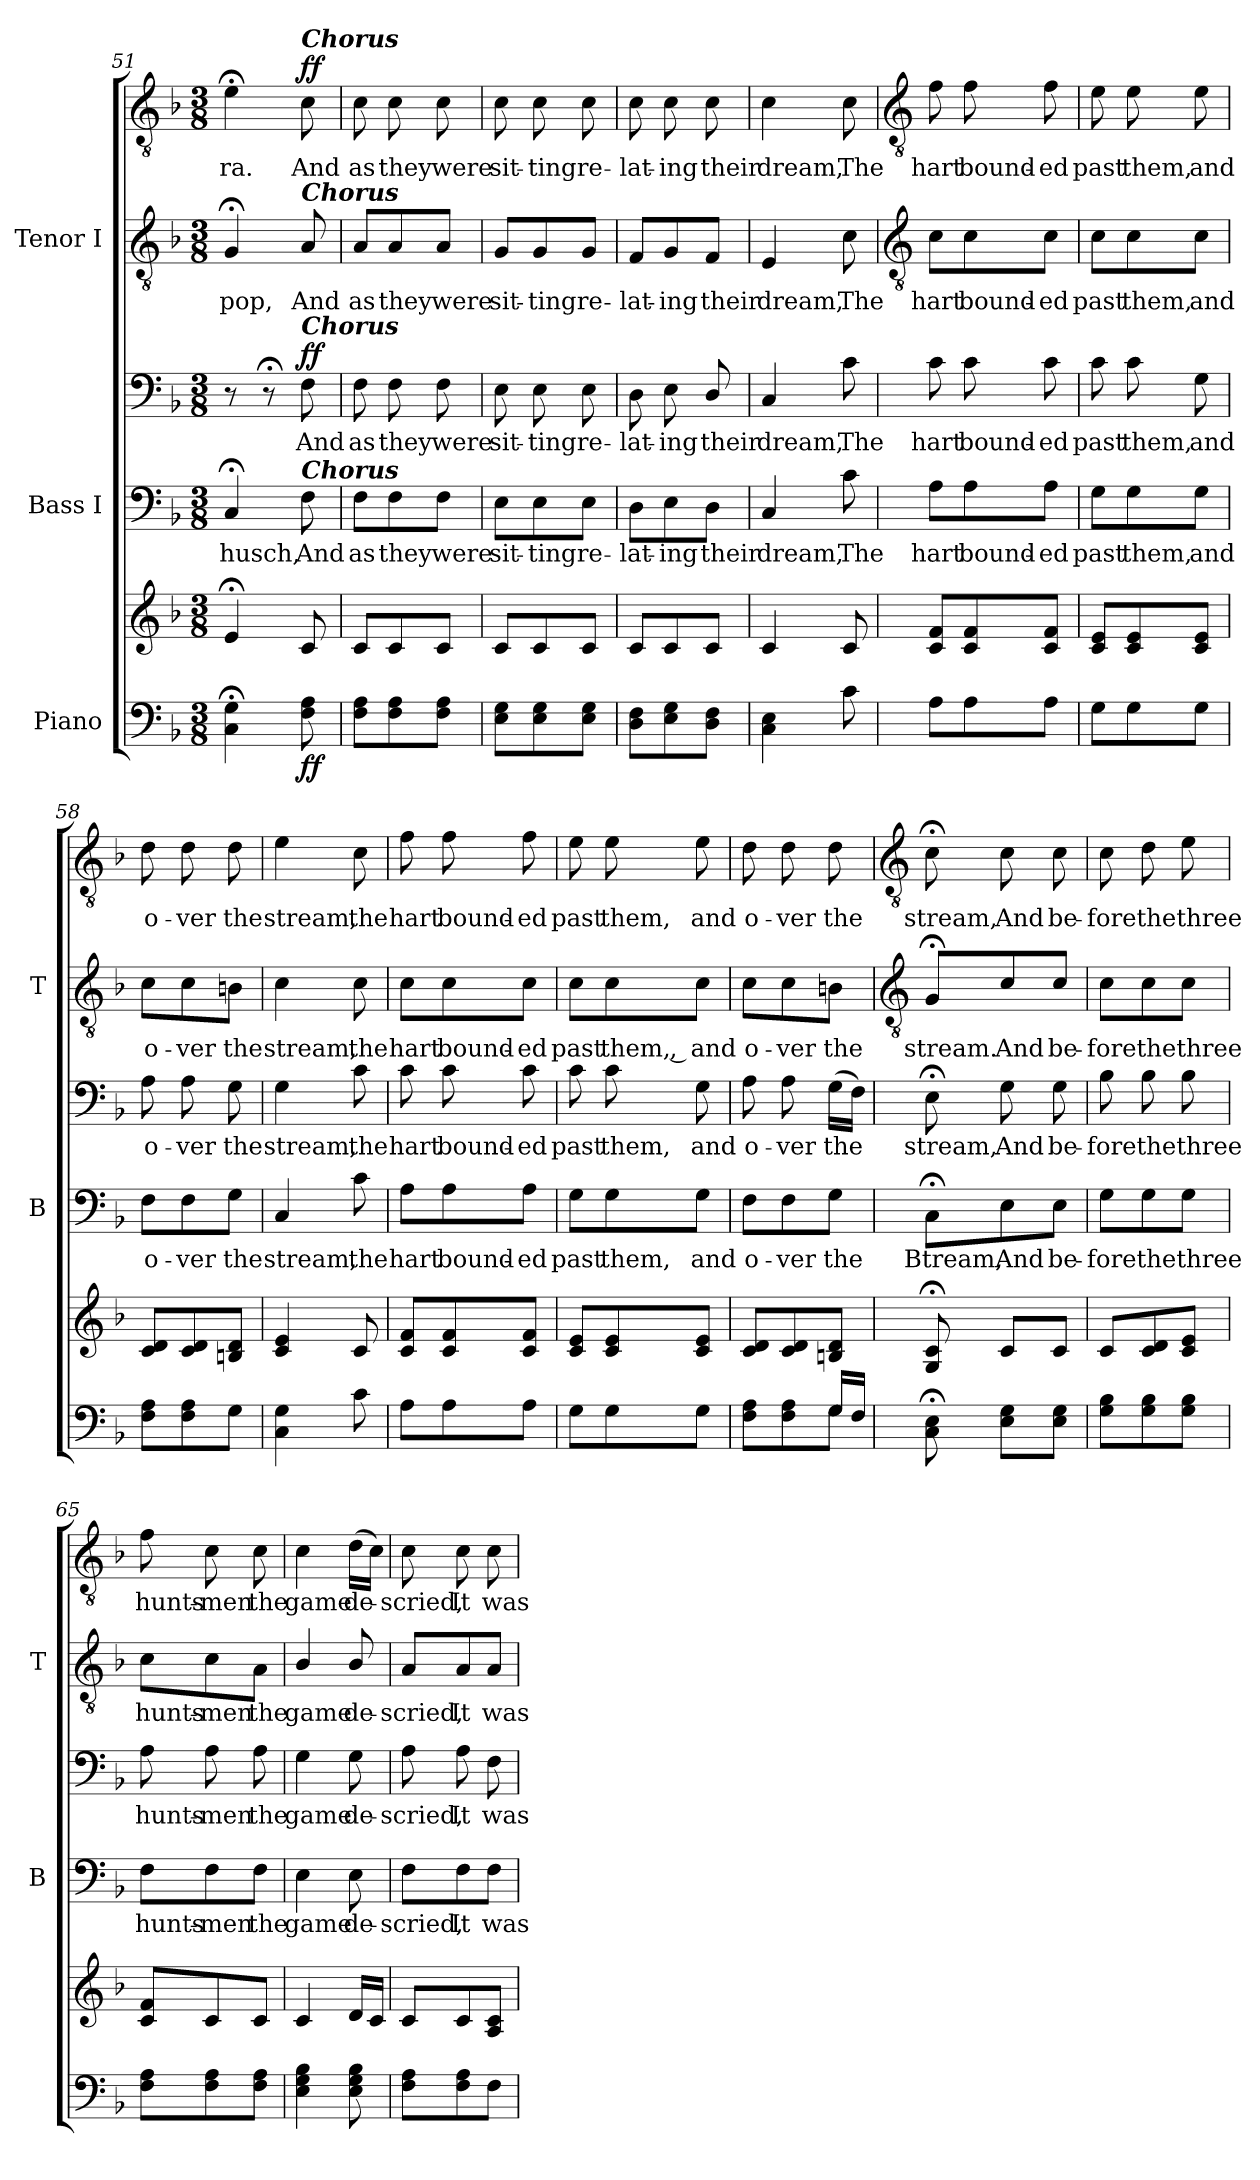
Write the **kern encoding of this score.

**kern	**kern	**dynam	**kern	**text	**kern	**text	**dynam	**kern	**text	**kern	**text	**dynam
*part3	*part3	*part3	*part2	*part2	*part2	*part2	*part2	*part1	*part1	*part1	*part1	*part1
*staff6	*staff5	*staff5/6	*staff4	*staff4	*staff3	*staff3	*staff3/4	*staff2	*staff2	*staff1	*staff1	*staff1/2
*I"Piano	*	*	*I"Bass I	*	*	*	*	*I"Tenor I	*	*	*	*
*	*	*	*I'B	*	*	*	*	*I'T	*	*	*	*
*clefF4	*clefG2	*	*clefF4	*	*clefF4	*	*	*clefGv2	*	*clefGv2	*	*
*k[b-]	*k[b-]	*	*k[b-]	*	*k[b-]	*	*	*k[b-]	*	*k[b-]	*	*
*F:	*F:	*	*F:	*	*F:	*	*	*F:	*	*F:	*	*
*M3/8	*M3/8	*	*M3/8	*	*M3/8	*	*	*M3/8	*	*M3/8	*	*
=51	=51	=51	=51	=51	=51	=51	=51	=51	=51	=51	=51	=51
!	!	!	!	!LO:LY:b	!	!	!	!	!LO:LY:b	!	!LO:LY:b	!
4C; 4G;	4e;<	.	4C;<	husch,	8r	.	.	4G;<	pop,	4e;<	ra.	.
.	.	.	.	.	8r;<	.	.	.	.	.	.	.
!	!	!	!	!	!	!	!	!	!	!LO:TX:a:Bi:t=Chorus	!	!
!	!	!	!	!	!	!	!	!LO:TX:a:Bi:t=Chorus	!	!	!	!
!	!	!	!	!	!LO:TX:a:Bi:t=Chorus	!	!	!	!	!	!	!
!	!	!	!LO:TX:a:Bi:t=Chorus	!	!	!	!	!	!	!	!	!
!	!	!LO:DY:b=2	!	!LO:LY:b	!	!LO:LY:b	!	!	!LO:LY:b	!	!LO:LY:b	!
!	!	!LO:DY:n=1:b	!	!	!	!	!LO:DY:b=2	!	!	!	!	!
!	!	!	!	!	!	!	!LO:DY:n=1:b	!	!	!	!	!LO:DY:b=2
!	!	!	!	!	!	!	!	!	!	!	!	!LO:DY:n=1:b
8F 8A	8c	f f	8F	And	8F	And	f f	8A	And	8c	And	f f
=52	=52	=52	=52	=52	=52	=52	=52	=52	=52	=52	=52	=52
!	!	!	!	!LO:LY:b	!	!LO:LY:b	!	!	!LO:LY:b	!	!LO:LY:b	!
8F 8AL	8cL	.	8F\L	as	8F	as	.	8A/L	as	8c	as	.
!	!	!	!	!LO:LY:b	!	!LO:LY:b	!	!	!LO:LY:b	!	!LO:LY:b	!
8F 8A	8c	.	8F\	they	8F	they	.	8A/	they	8c	they	.
!	!	!	!	!LO:LY:b	!	!LO:LY:b	!	!	!LO:LY:b	!	!LO:LY:b	!
8F 8AJ	8cJ	.	8F\J	were	8F	were	.	8A/J	were	8c	were	.
=53	=53	=53	=53	=53	=53	=53	=53	=53	=53	=53	=53	=53
!	!	!	!	!LO:LY:b	!	!LO:LY:b	!	!	!LO:LY:b	!	!LO:LY:b	!
8E 8GL	8cL	.	8E\L	-sit-	8E	sit-	.	8G/L	-sit-	8c	sit-	.
!	!	!	!	!LO:LY:b	!	!LO:LY:b	!	!	!LO:LY:b	!	!LO:LY:b	!
8E 8G	8c	.	8E\	-ting	8E	-ting	.	8G/	-ting	8c	-ting	.
!	!	!	!	!LO:LY:b	!	!LO:LY:b	!	!	!LO:LY:b	!	!LO:LY:b	!
8E 8GJ	8cJ	.	8E\J	re-	8E	re-	.	8G/J	re-	8c	re-	.
=54	=54	=54	=54	=54	=54	=54	=54	=54	=54	=54	=54	=54
!	!	!	!	!LO:LY:b	!	!LO:LY:b	!	!	!LO:LY:b	!	!LO:LY:b	!
8D 8FL	8cL	.	8D\L	lat-	8D	-lat-	.	8F/L	lat-	8c	-lat-	.
!	!	!	!	!LO:LY:b	!	!LO:LY:b	!	!	!LO:LY:b	!	!LO:LY:b	!
8E 8G	8c	.	8E\	-ing	8E	-ing	.	8G/	-ing	8c	-ing	.
!	!	!	!	!LO:LY:b	!	!LO:LY:b	!	!	!LO:LY:b	!	!LO:LY:b	!
8D 8FJ	8cJ	.	8D\J	their	8D/	their	.	8F/J	their	8c	their	.
=55	=55	=55	=55	=55	=55	=55	=55	=55	=55	=55	=55	=55
!	!	!	!	!LO:LY:b	!	!LO:LY:b	!	!	!LO:LY:b	!	!LO:LY:b	!
4C 4E	4c	.	4C	dream,	4C	dream,	.	4E	dream,	4c	dream,	.
!	!	!	!	!LO:LY:b	!	!LO:LY:b	!	!	!LO:LY:b	!	!LO:LY:b	!
8c	8c	.	8c	The	8c	The	.	8c	The	8c	The	.
!!LO:LB:g=z
=56	=56	=56	=56	=56	=56	=56	=56	=56	=56	=56	=56	=56
*	*	*	*	*	*	*	*	*clefGv2	*	*clefGv2	*	*
*^	*	*	*	*	*	*	*	*	*	*	*	*
!	!	!	!	!	!LO:LY:b	!	!LO:LY:b	!	!	!LO:LY:b	!	!LO:LY:b	!
8AL	4ryy	8c 8fL	.	8A\L	hart	8c	hart	.	8c\L	hart	8f	hart	.
!	!	!	!	!	!LO:LY:b	!	!LO:LY:b	!	!	!LO:LY:b	!	!LO:LY:b	!
8A	.	8c 8f	.	8A\	bound-	8c	bound-	.	8c\	bound-	8f	bound-	.
!	!	!	!	!	!LO:LY:b	!	!LO:LY:b	!	!	!LO:LY:b	!	!LO:LY:b	!
8AJ	8ryy	8c 8fJ	.	8A\J	-ed	8c	-ed	.	8c\J	-ed	8f	-ed	.
=57	=57	=57	=57	=57	=57	=57	=57	=57	=57	=57	=57	=57	=57
!	!	!	!	!	!LO:LY:b	!	!LO:LY:b	!	!	!LO:LY:b	!	!LO:LY:b	!
8GL	4ryy	8c 8eL	.	8G\L	past	8c	past	.	8c\L	past	8e	past	.
!	!	!	!	!	!LO:LY:b	!	!LO:LY:b	!	!	!LO:LY:b	!	!LO:LY:b	!
8G	.	8c 8e	.	8G\	them,	8c	them,	.	8c\	them,	8e	them,	.
!	!	!	!	!	!LO:LY:b	!	!LO:LY:b	!	!	!LO:LY:b	!	!LO:LY:b	!
8GJ	8ryy	8c 8eJ	.	8G\J	and	8G	and	.	8c\J	and	8e	and	.
=58	=58	=58	=58	=58	=58	=58	=58	=58	=58	=58	=58	=58	=58
!	!	!	!	!	!LO:LY:b	!	!LO:LY:b	!	!	!LO:LY:b	!	!LO:LY:b	!
8F\ 8A\L	4ryy	8c 8dL	.	8F\L	o-	8A	o-	.	8c\L	o-	8d	o-	.
!	!	!	!	!	!LO:LY:b	!	!LO:LY:b	!	!	!LO:LY:b	!	!LO:LY:b	!
8F\ 8A\	.	8c 8d	.	8F\	-ver	8A	-ver	.	8c\	-ver	8d	-ver	.
!	!	!	!	!	!LO:LY:b	!	!LO:LY:b	!	!	!LO:LY:b	!	!LO:LY:b	!
8G\J	8ryy	8Bn 8dJ	.	8G\J	the	8G	the	.	8Bn\J	the	8d	the	.
=59	=59	=59	=59	=59	=59	=59	=59	=59	=59	=59	=59	=59	=59
!	!	!	!	!	!LO:LY:b	!	!LO:LY:b	!	!	!LO:LY:b	!	!LO:LY:b	!
4C\ 4G\	4ryy	4c 4e	.	4C	stream,	4G	stream,	.	4c	stream,	4e	stream,	.
!	!	!	!	!	!LO:LY:b	!	!LO:LY:b	!	!	!LO:LY:b	!	!LO:LY:b	!
8c\	8ryy	8c	.	8c	the	8c	the	.	8c	the	8c	the	.
=60	=60	=60	=60	=60	=60	=60	=60	=60	=60	=60	=60	=60	=60
!	!	!	!	!	!LO:LY:b	!	!LO:LY:b	!	!	!LO:LY:b	!	!LO:LY:b	!
8A\L	4ryy	8c 8fL	.	8A\L	hart	8c	hart	.	8c\L	hart	8f	hart	.
!	!	!	!	!	!LO:LY:b	!	!LO:LY:b	!	!	!LO:LY:b	!	!LO:LY:b	!
8A\	.	8c 8f	.	8A\	bound-	8c	bound-	.	8c\	bound-	8f	bound-	.
!	!	!	!	!	!LO:LY:b	!	!LO:LY:b	!	!	!LO:LY:b	!	!LO:LY:b	!
8A\J	8ryy	8c 8fJ	.	8A\J	-ed	8c	-ed	.	8c\J	-ed	8f	-ed	.
=61	=61	=61	=61	=61	=61	=61	=61	=61	=61	=61	=61	=61	=61
!	!	!	!	!	!LO:LY:b	!	!LO:LY:b	!	!	!LO:LY:b	!	!LO:LY:b	!
8G\L	4ryy	8c 8eL	.	8G\L	past	8c	past	.	8c\L	past	8e	past	.
!	!	!	!	!	!LO:LY:b	!	!LO:LY:b	!	!	!LO:LY:b	!	!LO:LY:b	!
8G\	.	8c 8e	.	8G\	them,	8c	them,	.	8c\	them, ,	8e	them,	.
!	!	!	!	!	!LO:LY:b	!	!LO:LY:b	!	!	!LO:LY:b	!	!LO:LY:b	!
8G\J	8ryy	8c 8eJ	.	8G\J	and	8G	and	.	8c\J	and	8e	and	.
=62	=62	=62	=62	=62	=62	=62	=62	=62	=62	=62	=62	=62	=62
!	!	!	!	!	!LO:LY:b	!	!LO:LY:b	!	!	!LO:LY:b	!	!LO:LY:b	!
4ryy	8F\ 8A\L	8c 8dL	.	8F\L	o-	8A	o-	.	8c\L	o-	8d	o-	.
!	!	!	!	!	!LO:LY:b	!	!LO:LY:b	!	!	!LO:LY:b	!	!LO:LY:b	!
.	8F\ 8A\	8c 8d	.	8F\	-ver	8A	-ver	.	8c\	-ver	8d	-ver	.
!	!	!	!	!	!LO:LY:b	!	!LO:LY:b	!	!	!LO:LY:b	!	!LO:LY:b	!
16G/LL	8G\J	8Bn 8dJ	.	8G\J	the	(>16GLL	the	.	8Bn\J	the	8d	the	.
16F/JJ	.	.	.	.	.	16FJJ)	.	.	.	.	.	.	.
*v	*v	*	*	*	*	*	*	*	*	*	*	*	*
!!LO:LB:g=z
=63	=63	=63	=63	=63	=63	=63	=63	=63	=63	=63	=63	=63
*	*	*	*	*	*	*	*	*clefGv2	*	*clefGv2	*	*
!	!	!	!	!LO:LY:b	!	!LO:LY:b	!	!	!LO:LY:b	!	!LO:LY:b	!
8C\; 8E\;	8G;< 8c;<	.	8C;<\L	-Btream,	8E;<	stream,	.	8G;</L	-stream.	8c;<	stream,	.
!	!	!	!	!LO:LY:b	!	!LO:LY:b	!	!	!LO:LY:b	!	!LO:LY:b	!
8E\ 8G\L	8cL	.	8E\	And	8G	And	.	8c/	And	8c	And	.
!	!	!	!	!LO:LY:b	!	!LO:LY:b	!	!	!LO:LY:b	!	!LO:LY:b	!
8E\ 8G\J	8cJ	.	8E\J	be-	8G	be-	.	8c/J	be-	8c	be-	.
=64	=64	=64	=64	=64	=64	=64	=64	=64	=64	=64	=64	=64
!	!	!	!	!LO:LY:b	!	!LO:LY:b	!	!	!LO:LY:b	!	!LO:LY:b	!
8G 8B-L	8cL	.	8G\L	fore	8B-	-fore	.	8c\L	fore	8c	-fore	.
!	!	!	!	!LO:LY:b	!	!LO:LY:b	!	!	!LO:LY:b	!	!LO:LY:b	!
8G 8B-	8c 8d	.	8G\	the	8B-	the	.	8c\	the	8d	the	.
!	!	!	!	!LO:LY:b	!	!LO:LY:b	!	!	!LO:LY:b	!	!LO:LY:b	!
8G 8B-J	8c 8eJ	.	8G\J	three	8B-	three	.	8c\J	three	8e	three	.
=65	=65	=65	=65	=65	=65	=65	=65	=65	=65	=65	=65	=65
!	!	!	!	!LO:LY:b	!	!LO:LY:b	!	!	!LO:LY:b	!	!LO:LY:b	!
8F 8AL	8c 8fL	.	8F\L	hunts-	8A	hunts-	.	8c\L	hunts-	8f	hunts-	.
!	!	!	!	!LO:LY:b	!	!LO:LY:b	!	!	!LO:LY:b	!	!LO:LY:b	!
8F 8A	8c	.	8F\	-men	8A	-men	.	8c\	-men	8c	-men	.
!	!	!	!	!LO:LY:b	!	!LO:LY:b	!	!	!LO:LY:b	!	!LO:LY:b	!
8F 8AJ	8cJ	.	8F\J	the	8A	the	.	8A\J	the	8c	the	.
=66	=66	=66	=66	=66	=66	=66	=66	=66	=66	=66	=66	=66
!	!	!	!	!LO:LY:b	!	!LO:LY:b	!	!	!LO:LY:b	!	!LO:LY:b	!
4E 4G 4B-	4c	.	4E	-game	4G	game	.	4B-/	game	4c	game	.
!	!	!	!	!LO:LY:b	!	!LO:LY:b	!	!	!LO:LY:b	!	!LO:LY:b	!
8E 8G 8B-	16dLL	.	8E	de-	8G	de-	.	8B-/	de-	(>16dLL	de-	.
.	16cJJ	.	.	.	.	.	.	.	.	16cJJ)	.	.
=67	=67	=67	=67	=67	=67	=67	=67	=67	=67	=67	=67	=67
!	!	!	!	!LO:LY:b	!	!LO:LY:b	!	!	!LO:LY:b	!	!LO:LY:b	!
8F 8AL	8cL	.	8F\L	scried,	8A	-scried,	.	8A/L	scried,	8c	-scried,	.
!	!	!	!	!LO:LY:b	!	!LO:LY:b	!	!	!LO:LY:b	!	!LO:LY:b	!
8F 8A	8c	.	8F\	It	8A	It	.	8A/	It	8c	It	.
!	!	!	!	!LO:LY:b	!	!LO:LY:b	!	!	!LO:LY:b	!	!LO:LY:b	!
8FJ	8A 8cJ	.	8F\J	was	8F	was	.	8A/J	was	8c	was	.
=	=	=	=	=	=	=	=	=	=	=	=	=
*-	*-	*-	*-	*-	*-	*-	*-	*-	*-	*-	*-	*-
